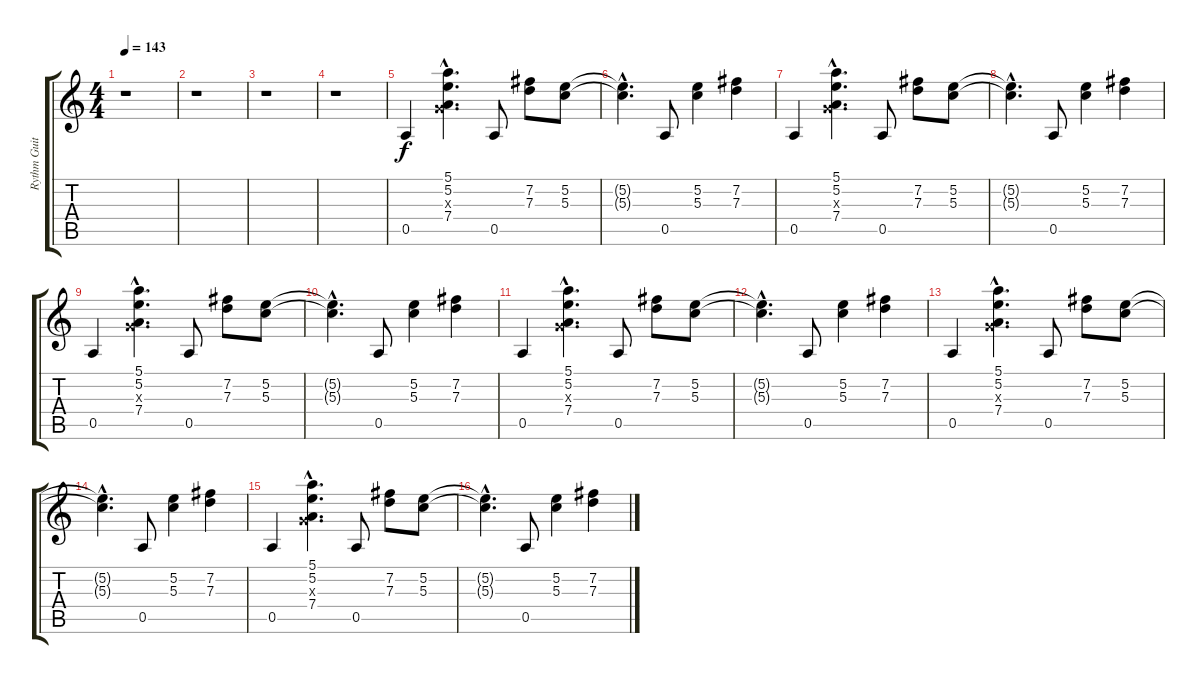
\track ("Rythm Guitar II (clean)" "Rythm Guit") {instrument acousticguitarsteel}
\staff {score tabs}
\tuning (E4 B3 G3 D3 A2 E2) {hide}
\ts (4 4)
\tempo 143
\clef g2
\ks c
r.1{dy f instrument acousticguitarsteel} |
r.1 |
r.1 |
r.1 |
0.5.4 (5.1{hac} 5.2{hac} 0.3{hac x} 7.4{hac}).4{d} 0.5.8 (7.2 7.3).8 (5.2 5.3).8 |
(5.2{hac t} 5.3{hac t}).4{d} 0.5.8 (5.2 5.3).4 (7.2 7.3).4 |
0.5.4 (5.1{hac} 5.2{hac} 0.3{hac x} 7.4{hac}).4{d} 0.5.8 (7.2 7.3).8 (5.2 5.3).8 |
(5.2{hac t} 5.3{hac t}).4{d} 0.5.8 (5.2 5.3).4 (7.2 7.3).4 |
0.5.4 (5.1{hac} 5.2{hac} 0.3{hac x} 7.4{hac}).4{d} 0.5.8 (7.2 7.3).8 (5.2 5.3).8 |
(5.2{hac t} 5.3{hac t}).4{d} 0.5.8 (5.2 5.3).4 (7.2 7.3).4 |
0.5.4 (5.1{hac} 5.2{hac} 0.3{hac x} 7.4{hac}).4{d} 0.5.8 (7.2 7.3).8 (5.2 5.3).8 |
(5.2{hac t} 5.3{hac t}).4{d} 0.5.8 (5.2 5.3).4 (7.2 7.3).4 |
0.5.4 (5.1{hac} 5.2{hac} 0.3{hac x} 7.4{hac}).4{d} 0.5.8 (7.2 7.3).8 (5.2 5.3).8 |
(5.2{hac t} 5.3{hac t}).4{d} 0.5.8 (5.2 5.3).4 (7.2 7.3).4 |
0.5.4 (5.1{hac} 5.2{hac} 0.3{hac x} 7.4{hac}).4{d} 0.5.8 (7.2 7.3).8 (5.2 5.3).8 |
(5.2{hac t} 5.3{hac t}).4{d} 0.5.8 (5.2 5.3).4 (7.2 7.3).4
